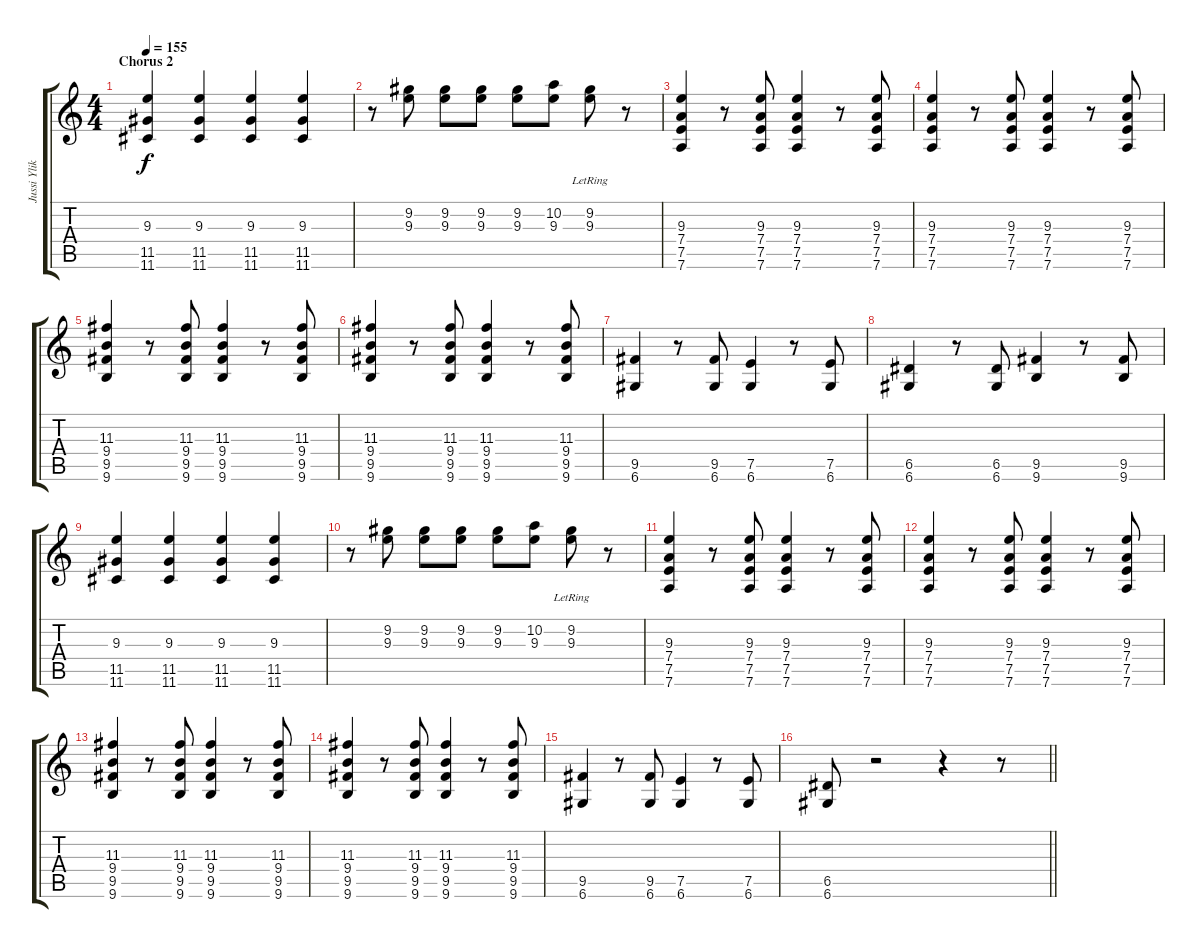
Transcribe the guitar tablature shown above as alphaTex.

\track ("Jussi Ylikoski - Guitar" "Jussi Ylik") {instrument distortionguitar}
\staff {score tabs}
\tuning (E4 B3 G3 D3 A2 D2) {hide}
\ts (4 4)
\section ("" "Chorus 2")
\tempo 155
\clef g2
\ks c
(9.3 11.5 11.6).4{dy f} (9.3 11.5 11.6).4 (9.3 11.5 11.6).4 (9.3 11.5 11.6).4 |
r.8 (9.2 9.3).8 (9.2 9.3).8 (9.2 9.3).8 (9.2 9.3).8 (10.2 9.3).8 (9.2{lr} 9.3).8 r.8 |
(9.3 7.4 7.5 7.6).4 r.8 (9.3 7.4 7.5 7.6).8 (9.3 7.4 7.5 7.6).4 r.8 (9.3 7.4 7.5 7.6).8 |
(9.3 7.4 7.5 7.6).4 r.8 (9.3 7.4 7.5 7.6).8 (9.3 7.4 7.5 7.6).4 r.8 (9.3 7.4 7.5 7.6).8 |
(11.3 9.4 9.5 9.6).4 r.8 (11.3 9.4 9.5 9.6).8 (11.3 9.4 9.5 9.6).4 r.8 (11.3 9.4 9.5 9.6).8 |
(11.3 9.4 9.5 9.6).4 r.8 (11.3 9.4 9.5 9.6).8 (11.3 9.4 9.5 9.6).4 r.8 (11.3 9.4 9.5 9.6).8 |
(9.5 6.6).4 r.8 (9.5 6.6).8 (7.5 6.6).4 r.8 (7.5 6.6).8 |
(6.5 6.6).4 r.8 (6.5 6.6).8 (9.5 9.6).4 r.8 (9.5 9.6).8 |
(9.3 11.5 11.6).4 (9.3 11.5 11.6).4 (9.3 11.5 11.6).4 (9.3 11.5 11.6).4 |
r.8 (9.2 9.3).8 (9.2 9.3).8 (9.2 9.3).8 (9.2 9.3).8 (10.2 9.3).8 (9.2{lr} 9.3).8 r.8 |
(9.3 7.4 7.5 7.6).4 r.8 (9.3 7.4 7.5 7.6).8 (9.3 7.4 7.5 7.6).4 r.8 (9.3 7.4 7.5 7.6).8 |
(9.3 7.4 7.5 7.6).4 r.8 (9.3 7.4 7.5 7.6).8 (9.3 7.4 7.5 7.6).4 r.8 (9.3 7.4 7.5 7.6).8 |
(11.3 9.4 9.5 9.6).4 r.8 (11.3 9.4 9.5 9.6).8 (11.3 9.4 9.5 9.6).4 r.8 (11.3 9.4 9.5 9.6).8 |
(11.3 9.4 9.5 9.6).4 r.8 (11.3 9.4 9.5 9.6).8 (11.3 9.4 9.5 9.6).4 r.8 (11.3 9.4 9.5 9.6).8 |
(9.5 6.6).4 r.8 (9.5 6.6).8 (7.5 6.6).4 r.8 (7.5 6.6).8 |
\barLineRight lightlight
(6.5 6.6).8 r.2 r.4 r.8
